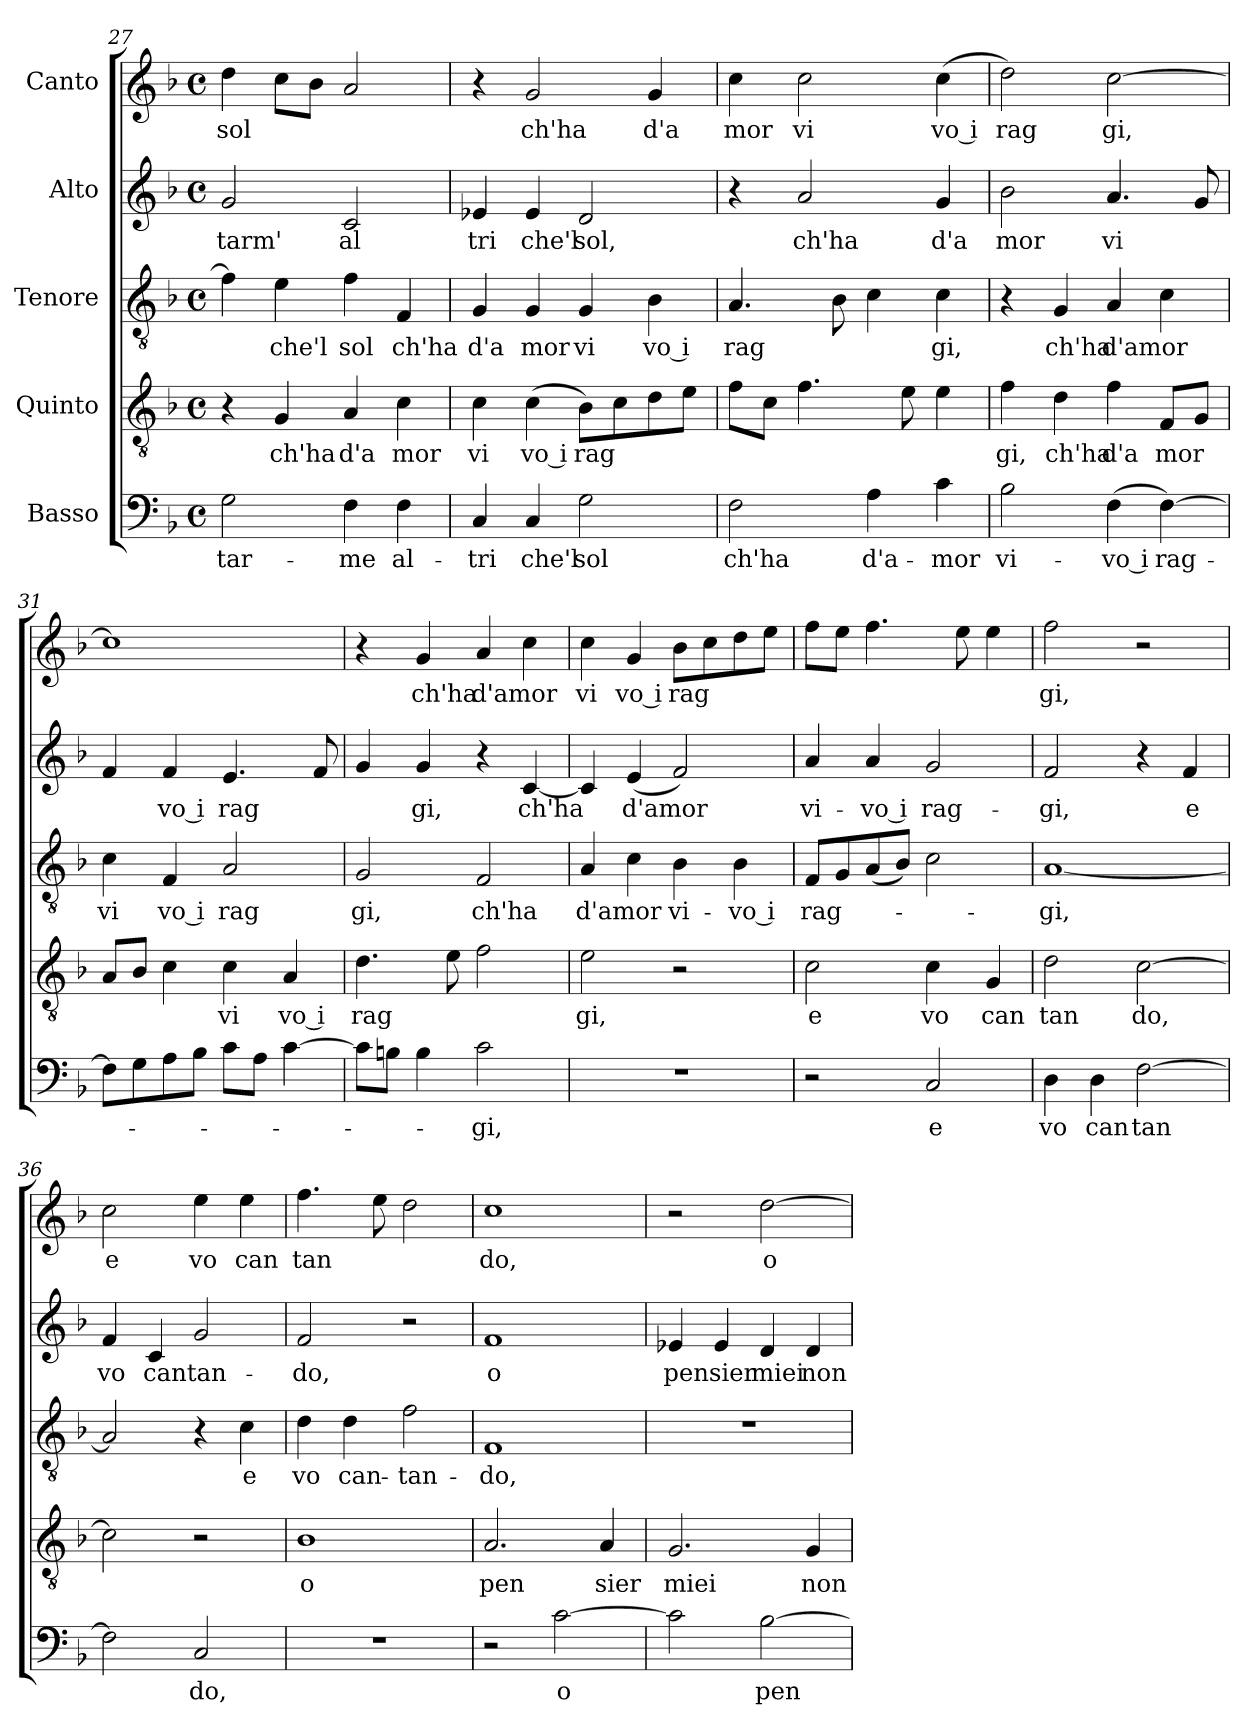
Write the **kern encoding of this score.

**kern	**text	**kern	**text	**kern	**text	**kern	**text	**kern	**text
*part5	*part5	*part4	*part4	*part3	*part3	*part2	*part2	*part1	*part1
*staff5	*staff5	*staff4	*staff4	*staff3	*staff3	*staff2	*staff2	*staff1	*staff1
*I"Basso	*	*I"Quinto	*	*I"Tenore	*	*I"Alto	*	*I"Canto	*
!!LO:LB:g=z
*clefF4	*	*clefGv2	*	*clefGv2	*	*clefG2	*	*clefG2	*
*k[b-]	*	*k[b-]	*	*k[b-]	*	*k[b-]	*	*k[b-]	*
*F:	*	*F:	*	*F:	*	*F:	*	*F:	*
*M4/4	*	*M4/4	*	*M4/4	*	*M4/4	*	*M4/4	*
*met(c)	*	*met(c)	*	*met(c)	*	*met(c)	*	*met(c)	*
=27	=27	=27	=27	=27	=27	=27	=27	=27	=27
!	!LO:LY:b:cj	!	!	!	!	!	!LO:LY:b:cj	!	!LO:LY:b
2G\	tar-	4r	.	4f\]	.	2g/	-tarm'	4dd\	sol
!	!	!	!LO:LY:b:cj	!	!LO:LY:b:cj	!	!	!	!
.	.	4G/	ch'ha	4e\	che'l	.	.	8cc\L	.
.	.	.	.	.	.	.	.	8b-\J	.
!	!LO:LY:b:cj	!	!LO:LY:b:cj	!	!LO:LY:b:cj	!	!LO:LY:b:cj	!	!
4F\	-me	4A/	d'a	4f\	sol	2c/	al	2a/	.
!	!LO:LY:b:cj	!	!LO:LY:b:cj	!	!LO:LY:b:cj	!	!	!	!
4F\	al-	4c\	mor	4F/	ch'ha	.	.	.	.
=28	=28	=28	=28	=28	=28	=28	=28	=28	=28
!	!LO:LY:b:cj	!	!LO:LY:b:cj	!	!LO:LY:b:cj	!	!LO:LY:b:cj	!	!
4C/	-tri	4c\	vi	4G/	d'a	4e-X/	tri	4r	.
!	!LO:LY:b:cj	!	!LO:LY:b:rj	!	!LO:LY:b:cj	!	!LO:LY:b:cj	!	!LO:LY:b:cj
4C/	che'l	(<4c\	vo i	4G/	mor	4e-/	che'l	2g/	ch'ha
!	!LO:LY:b:cj	!	!LO:LY:b	!	!LO:LY:b:cj	!	!LO:LY:b:cj	!	!
2G\	sol	8B-\L)	rag	4G/	vi	2d/	sol,	.	.
.	.	8c\	.	.	.	.	.	.	.
!	!	!	!	!	!LO:LY:b:rj	!	!	!	!LO:LY:b:cj
.	.	8d\	.	(<4B-\	vo i	.	.	4g/	d'a
.	.	8e\J)	.	.	.	.	.	.	.
=29	=29	=29	=29	=29	=29	=29	=29	=29	=29
!	!LO:LY:b:cj	!	!	!	!LO:LY:b	!	!	!	!LO:LY:b:cj
2F\	ch'ha	8f\L	.	4.A/	rag	4r	.	4cc\	mor
.	.	8c\J	.	.	.	.	.	.	.
!	!	!	!	!	!	!	!LO:LY:b:cj	!	!LO:LY:b:cj
.	.	4.f\	.	.	.	2a/	ch'ha	2cc\	vi
.	.	.	.	8B-\	.	.	.	.	.
!	!LO:LY:b:cj	!	!	!	!	!	!	!	!
4A\	d'a-	.	.	4c\	.	.	.	.	.
.	.	8e\	.	.	.	.	.	.	.
!	!LO:LY:b:cj	!	!	!	!LO:LY:b:cj	!	!LO:LY:b:cj	!	!LO:LY:b:rj
4c\	-mor	4e\	.	4c\	gi,	4g/	d'a	(<4cc\	vo i
=30	=30	=30	=30	=30	=30	=30	=30	=30	=30
!	!LO:LY:b:cj	!	!LO:LY:b:cj	!	!	!	!LO:LY:b:cj	!	!LO:LY:b:cj
2B-\	vi-	4f\	gi,	4r	.	2b-\	mor	2dd\)	rag
!	!	!	!LO:LY:b:cj	!	!LO:LY:b:cj	!	!	!	!
.	.	4d\	ch'ha	4G/	ch'ha	.	.	.	.
!	!LO:LY:b:rj	!	!LO:LY:b:cj	!	!LO:LY:b	!	!LO:LY:b:cj	!	!LO:LY:b:cj
(<4F\	-vo i	4f\	d'a	4A/	d'amor	4.a/	vi	[>2cc\	gi,
!	!LO:LY:b	!	!LO:LY:b	!	!	!	!	!	!
[>4F\)	rag-	8F/L	mor	4c\	.	.	.	.	.
.	.	8G/J	.	.	.	8g/	.	.	.
=31	=31	=31	=31	=31	=31	=31	=31	=31	=31
!	!	!	!	!	!LO:LY:b:cj	!	!	!	!
8F\L]	.	8A/L	.	4c\	vi	4f/	.	1cc]	.
8G\	.	8B-/J	.	.	.	.	.	.	.
!	!	!	!	!	!LO:LY:b:rj	!	!LO:LY:b:rj	!	!
8A\	.	4c\	.	4F/	vo i	4f/	vo i	.	.
8B-\J	.	.	.	.	.	.	.	.	.
!	!	!	!LO:LY:b:cj	!	!LO:LY:b:cj	!	!LO:LY:b	!	!
8c\L	.	4c\	vi	2A/	rag	4.e/	rag	.	.
8A\J	.	.	.	.	.	.	.	.	.
!	!	!	!LO:LY:b:rj	!	!	!	!	!	!
[>4c\	.	4A/	vo i	.	.	.	.	.	.
.	.	.	.	.	.	8f/	.	.	.
=32	=32	=32	=32	=32	=32	=32	=32	=32	=32
!	!	!	!LO:LY:b	!	!LO:LY:b:cj	!	!	!	!
8c\L]	.	4.d\	rag	2G/	gi,	4g/	.	4r	.
8B\J	.	.	.	.	.	.	.	.	.
!	!	!	!	!	!	!	!LO:LY:b:cj	!	!LO:LY:b:cj
4B\	.	.	.	.	.	4g/	gi,	4g/	ch'ha
.	.	8e\	.	.	.	.	.	.	.
!	!LO:LY:b:cj	!	!	!	!LO:LY:b:cj	!	!	!	!LO:LY:b
2c\	-gi,	2f\	.	2F/	ch'ha	4r	.	4a/	d'amor
!	!	!	!	!	!	!	!LO:LY:b	!	!
.	.	.	.	.	.	[>4c/	ch'ha	4cc\	.
!!LO:LB:g=z
=33	=33	=33	=33	=33	=33	=33	=33	=33	=33
!	!	!	!LO:LY:b:cj	!	!LO:LY:b	!	!	!	!LO:LY:b:cj
1r	.	2e\	gi,	4A/	d'amor	4c/]	.	4cc\	vi
!	!	!	!	!	!	!	!LO:LY:b	!	!LO:LY:b:rj
.	.	.	.	4c\	.	(>4e/	d'amor	4g/	vo i
!	!	!	!	!	!LO:LY:b:cj	!	!	!	!LO:LY:b
.	.	2r	.	4B-\	vi-	2f/)	.	8b-\L	rag
.	.	.	.	.	.	.	.	8cc\	.
!	!	!	!	!	!LO:LY:b:rj	!	!	!	!
.	.	.	.	4B-\	-vo i	.	.	8dd\	.
.	.	.	.	.	.	.	.	8ee\J	.
=34	=34	=34	=34	=34	=34	=34	=34	=34	=34
!	!	!	!LO:LY:b:cj	!	!LO:LY:b	!	!LO:LY:b:cj	!	!
2r	.	2c\	e	8F/L	rag-	4a/	vi-	8ff\L	.
.	.	.	.	8G/	.	.	.	8ee\J	.
!	!	!	!	!	!	!	!LO:LY:b:rj	!	!
.	.	.	.	(>8A/	.	4a/	-vo i	4.ff\	.
.	.	.	.	8B-/J)	.	.	.	.	.
!	!LO:LY:b:cj	!	!LO:LY:b:cj	!	!	!	!LO:LY:b:cj	!	!
2C/	e	4c\	vo	2c\	.	2g/	rag-	.	.
.	.	.	.	.	.	.	.	8ee\	.
!	!	!	!LO:LY:b:cj	!	!	!	!	!	!
.	.	4G/	can	.	.	.	.	4ee\	.
=35	=35	=35	=35	=35	=35	=35	=35	=35	=35
!	!LO:LY:b:cj	!	!LO:LY:b:cj	!	!LO:LY:b:cj	!	!LO:LY:b:cj	!	!LO:LY:b:cj
4D\	vo	2d\	tan	[<1A	-gi,	2f/	-gi,	2ff\	gi,
!	!LO:LY:b:cj	!	!	!	!	!	!	!	!
4D\	can	.	.	.	.	.	.	.	.
!	!LO:LY:b	!	!LO:LY:b	!	!	!	!	!	!
[>2F\	tan	[>2c\	do,	.	.	4r	.	2r	.
!	!	!	!	!	!	!	!LO:LY:b:cj	!	!
.	.	.	.	.	.	4f/	e	.	.
=36	=36	=36	=36	=36	=36	=36	=36	=36	=36
!	!	!	!	!	!	!	!LO:LY:b:cj	!	!LO:LY:b:cj
2F\]	.	2c\]	.	2A/]	.	4f/	vo	2cc\	e
!	!	!	!	!	!	!	!LO:LY:b	!	!
.	.	.	.	.	.	4c/	cantan-	.	.
!	!LO:LY:b:cj	!	!	!	!	!	!	!	!LO:LY:b:cj
2C/	do,	2r	.	4r	.	2g/	.	4ee\	vo
!	!	!	!	!	!LO:LY:b:cj	!	!	!	!LO:LY:b:cj
.	.	.	.	4c\	e	.	.	4ee\	can
=37	=37	=37	=37	=37	=37	=37	=37	=37	=37
!	!	!	!LO:LY:b:cj	!	!LO:LY:b:cj	!	!LO:LY:b:cj	!	!LO:LY:b
1r	.	1B-	o	4d\	vo	2f/	-do,	4.ff\	tan
!	!	!	!	!	!LO:LY:b:cj	!	!	!	!
.	.	.	.	4d\	can-	.	.	.	.
.	.	.	.	.	.	.	.	8ee\	.
!	!	!	!	!	!LO:LY:b:cj	!	!	!	!
.	.	.	.	2f\	-tan-	2r	.	2dd\	.
=38	=38	=38	=38	=38	=38	=38	=38	=38	=38
!	!	!	!LO:LY:b:cj	!	!LO:LY:b:cj	!	!LO:LY:b:cj	!	!LO:LY:b:cj
2r	.	2.A/	pen	1F	-do,	1f	o	1cc	do,
!	!LO:LY:b:cj	!	!	!	!	!	!	!	!
[>2c\	o	.	.	.	.	.	.	.	.
!	!	!	!LO:LY:b:cj	!	!	!	!	!	!
.	.	4A/	sier	.	.	.	.	.	.
=39	=39	=39	=39	=39	=39	=39	=39	=39	=39
!	!	!	!LO:LY:b:cj	!	!	!	!LO:LY:b	!	!
2c\]	.	2.G/	miei	1r	.	4e-X/	pensier	2r	.
.	.	.	.	.	.	4e-/	.	.	.
!	!LO:LY:b	!	!	!	!	!	!LO:LY:b:cj	!	!LO:LY:b:cj
[>2B-\	pen	.	.	.	.	4d/	miei	[<2dd\	o
!	!	!	!LO:LY:b:cj	!	!	!	!LO:LY:b:cj	!	!
.	.	4G/	non	.	.	4d/	non	.	.
=	=	=	=	=	=	=	=	=	=
*-	*-	*-	*-	*-	*-	*-	*-	*-	*-
